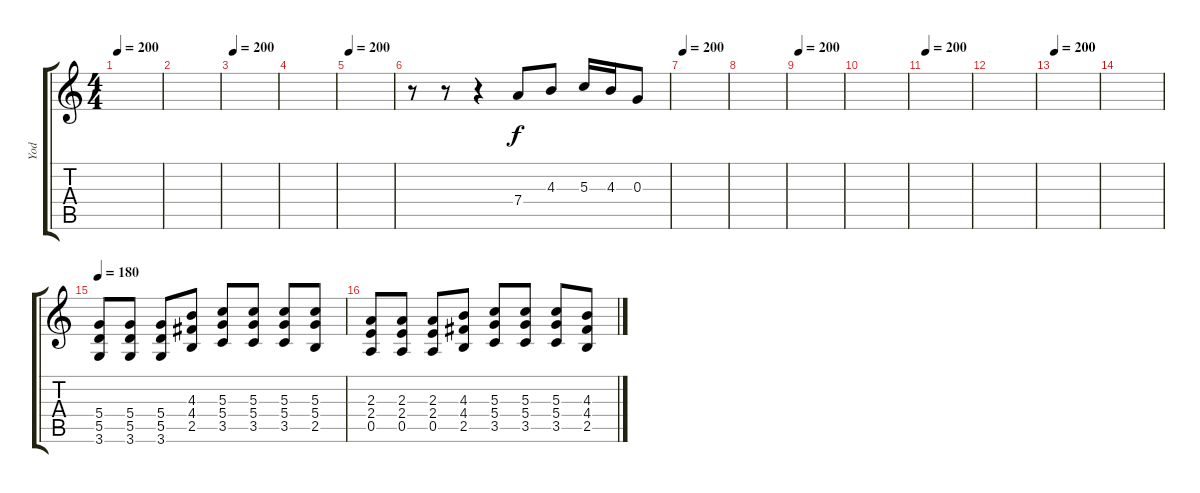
\track ("Yod" "Yod") {instrument distortionguitar}
\staff {score tabs}
\tuning (E4 B3 G3 D3 A2 E2) {hide}
\ts (4 4)
\tempo 200
\clef g2
\ks c
|
|
\tempo 200
|
|
\tempo 200
|
r.8 r.8 r.4 7.4.8 4.3.8 5.3.16 4.3.16 0.3.8 |
\tempo 200
|
|
\tempo 200
|
|
\tempo 200
|
|
\tempo 200
|
|
\tempo 180
(5.4 5.5 3.6).8{volume 12} (5.4 5.5 3.6).8 (5.4 5.5 3.6).8 (4.3 4.4 2.5).8 (5.3 5.4 3.5).8 (5.3 5.4 3.5).8 (5.3 5.4 3.5).8 (5.3 5.4 2.5).8 |
(2.3 2.4 0.5).8 (2.3 2.4 0.5).8 (2.3 2.4 0.5).8 (4.3 4.4 2.5).8 (5.3 5.4 3.5).8 (5.3 5.4 3.5).8 (5.3 5.4 3.5).8 (4.3 4.4 2.5).8
